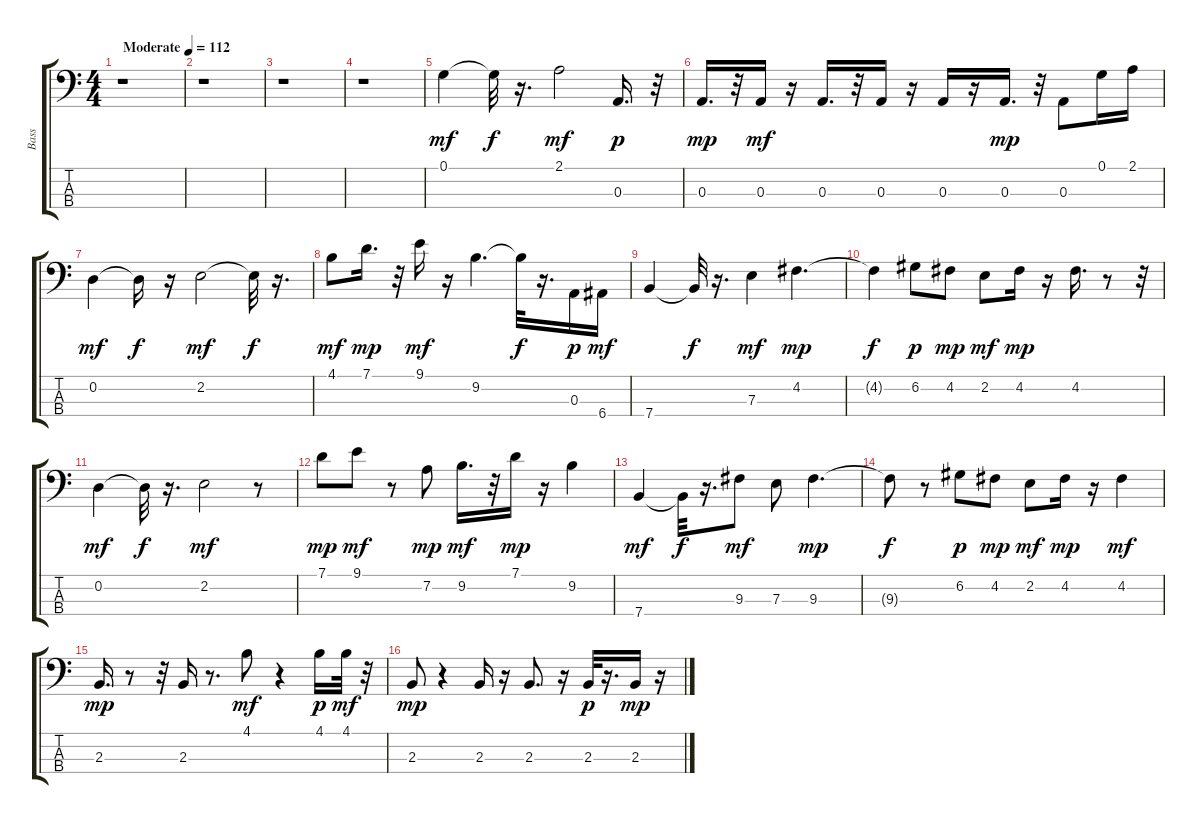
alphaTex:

\track ("Bass" "Bass") {instrument electricbassfinger}
\staff {score tabs}
\tuning (G2 D2 A1 E1) {hide}
\ts (4 4)
\tempo (112 "Moderate")
\clef f4
\ks c
r.1{dy mf instrument electricbassfinger} |
r.1 |
r.1 |
r.1 |
0.1.4 0.1{t}.32{dy f} r.16{d} 2.1.2{dy mf} 0.3.16{d dy p} r.32 |
0.3.16{d dy mp} r.32 0.3.16{dy mf} r.16 0.3.16{d} r.32 0.3.16 r.16 0.3.16 r.16 0.3.16{d dy mp} r.32 0.3.8 0.1.16 2.1.16 |
0.2.4{dy mf} 0.2{t}.16{dy f} r.16 2.2.2{dy mf} 2.2{t}.32{dy f} r.16{d} |
4.1.8{dy mf} 7.1.16{d dy mp} r.32 9.1.16{dy mf} r.16 9.2.4{d} 9.2{t}.32{dy f} r.16{d} 0.3.16{dy p} 6.4.16{dy mf} |
7.4.4 7.4{t}.32{dy f} r.16{d} 7.3.4{dy mf} 4.2.4{d dy mp} |
4.2{t}.4{dy f} 6.2.8{dy p} 4.2.8{dy mp} 2.2.8{dy mf} 4.2.16{dy mp} r.16 4.2.16{d} r.8 r.32 |
0.2.4{dy mf} 0.2{t}.32{dy f} r.16{d} 2.2.2{dy mf} r.8 |
7.1.8{dy mp} 9.1.8{dy mf} r.8 7.2.8{dy mp} 9.2.16{d dy mf} r.32 7.1.16{dy mp} r.16 9.2.4 |
7.4.4{dy mf} 7.4{t}.32{dy f} r.16{d} 9.3.8{dy mf} 7.3.8 9.3.4{d dy mp} |
9.3{t}.8{dy f} r.8 6.2.8{dy p} 4.2.8{dy mp} 2.2.8{dy mf} 4.2.16{dy mp} r.16 4.2.4{dy mf} |
2.3.16{d dy mp} r.8 r.32 2.3.16 r.8{d} 4.1.8{dy mf} r.4 4.1.16{dy p} 4.1.32{dy mf} r.32 |
2.3.8{dy mp} r.4 2.3.16 r.16 2.3.8{d} r.16 2.3.32{dy p} r.16{d} 2.3.16{dy mp} r.16
